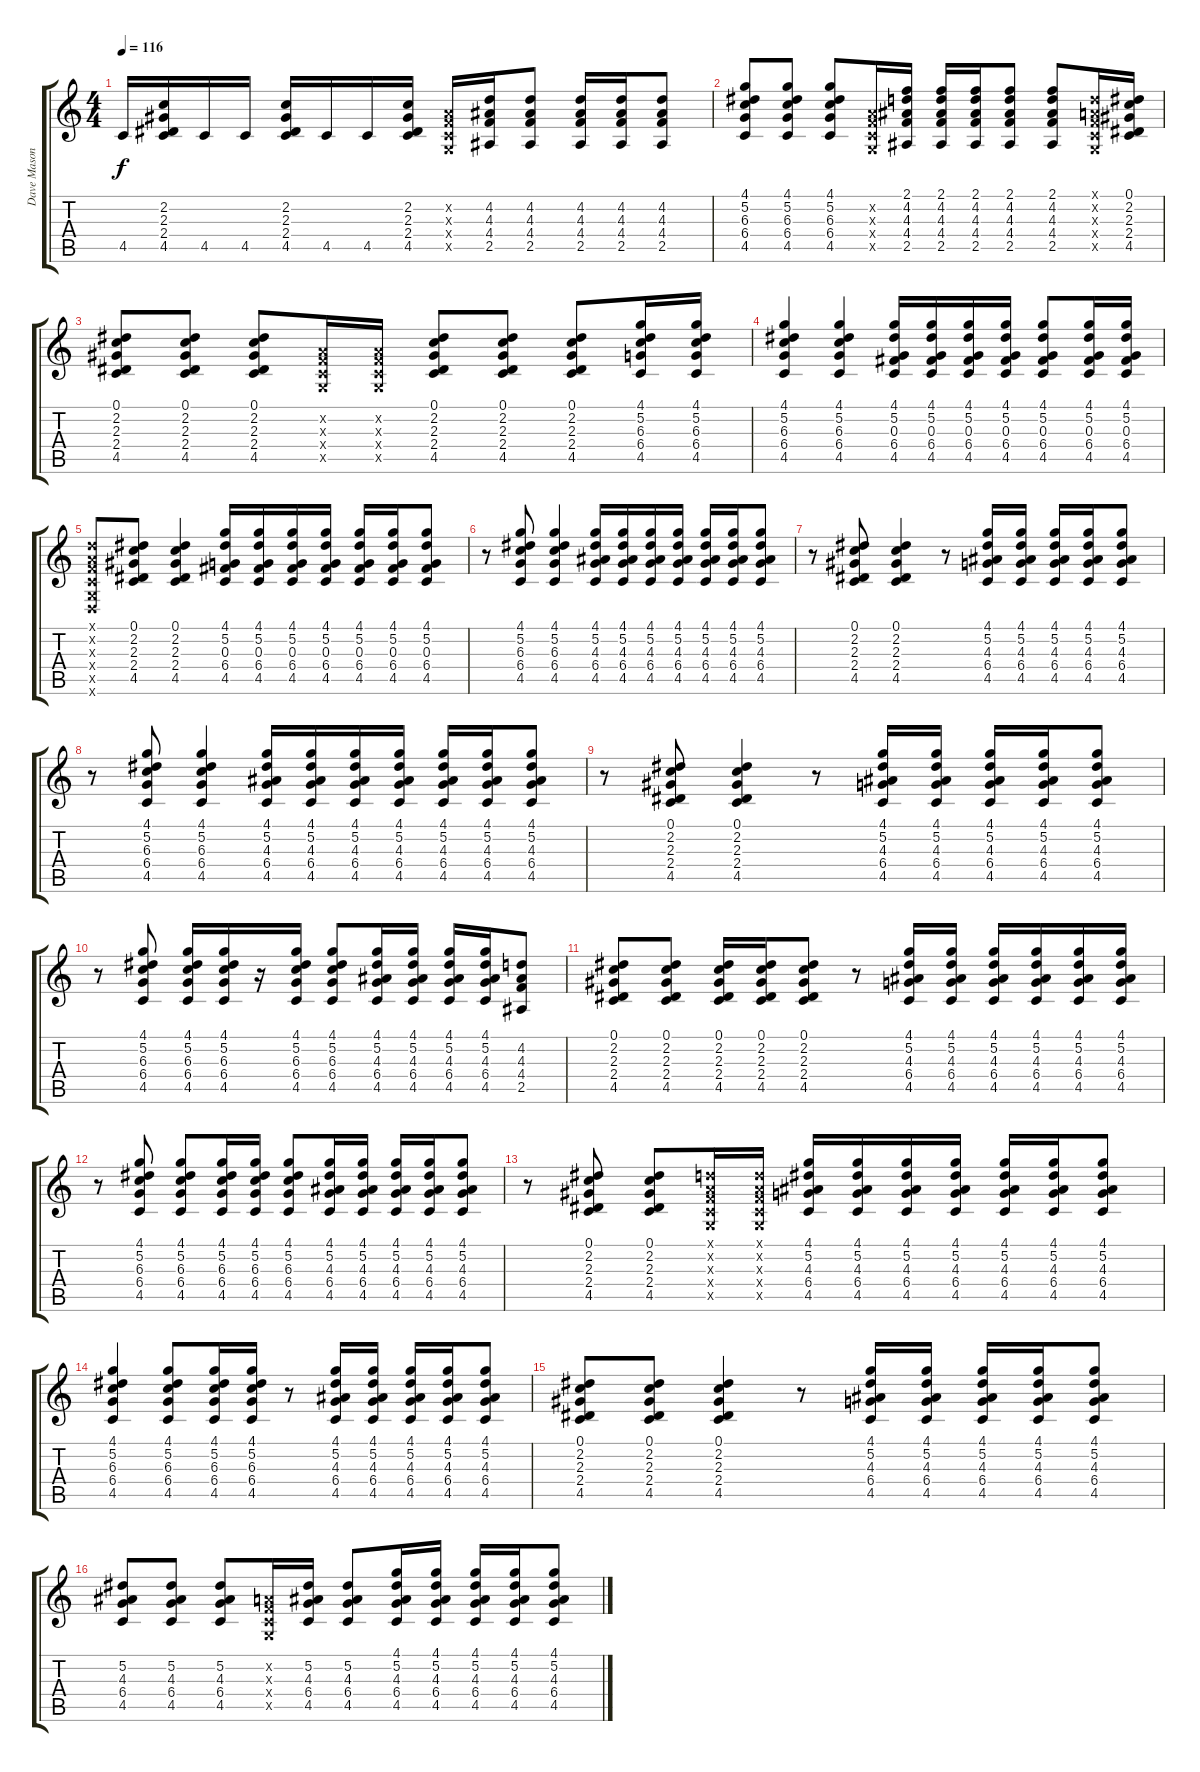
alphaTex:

\track ("Dave Mason" "Dave Mason") {instrument acousticguitarsteel}
\staff {score tabs}
\tuning (Eb4 Bb3 Gb3 Db3 Ab2 Eb2) {hide}
\ts (4 4)
\tempo 116
\clef g2
\ks c
4.5.16{dy f} (2.2 2.3 2.4 4.5).16 4.5.16 4.5.16 (2.2 2.3 2.4 4.5).16 4.5.16 4.5.16 (2.2 2.3 2.4 4.5).16 (-1.2{x} -1.3{x} -1.4{x} -1.5{x}).16 (4.2 4.3 4.4 2.5).16 (4.2 4.3 4.4 2.5).8 (4.2 4.3 4.4 2.5).16 (4.2 4.3 4.4 2.5).16 (4.2 4.3 4.4 2.5).8 |
(4.1 5.2 6.3 6.4 4.5).8 (4.1 5.2 6.3 6.4 4.5).8 (4.1 5.2 6.3 6.4 4.5).8 (-1.2{x} -1.3{x} -1.4{x} -1.5{x}).16 (2.1 4.2 4.3 4.4 2.5).16 (2.1 4.2 4.3 4.4 2.5).16 (2.1 4.2 4.3 4.4 2.5).16 (2.1 4.2 4.3 4.4 2.5).8 (2.1 4.2 4.3 4.4 2.5).8 (-1.1{x} -1.2{x} -1.3{x} -1.4{x} -1.5{x}).16 (0.1 2.2 2.3 2.4 4.5).16 |
(0.1 2.2 2.3 2.4 4.5).8 (0.1 2.2 2.3 2.4 4.5).8 (0.1 2.2 2.3 2.4 4.5).8 (-1.2{x} -1.3{x} -1.4{x} -1.5{x}).16 (-1.2{x} -1.3{x} -1.4{x} -1.5{x}).16 (0.1 2.2 2.3 2.4 4.5).8 (0.1 2.2 2.3 2.4 4.5).8 (0.1 2.2 2.3 2.4 4.5).8 (4.1 5.2 6.3 6.4 4.5).16 (4.1 5.2 6.3 6.4 4.5).16 |
(4.1 5.2 6.3 6.4 4.5).4 (4.1 5.2 6.3 6.4 4.5).4 (4.1 5.2 0.3 6.4 4.5).16 (4.1 5.2 0.3 6.4 4.5).16 (4.1 5.2 0.3 6.4 4.5).16 (4.1 5.2 0.3 6.4 4.5).16 (4.1 5.2 0.3 6.4 4.5).8 (4.1 5.2 0.3 6.4 4.5).16 (4.1 5.2 0.3 6.4 4.5).16 |
(-1.1{x} -1.2{x} -1.3{x} -1.4{x} -1.5{x} -1.6{x}).8 (0.1 2.2 2.3 2.4 4.5).8 (0.1 2.2 2.3 2.4 4.5).4 (4.1 5.2 0.3 6.4 4.5).16 (4.1 5.2 0.3 6.4 4.5).16 (4.1 5.2 0.3 6.4 4.5).16 (4.1 5.2 0.3 6.4 4.5).16 (4.1 5.2 0.3 6.4 4.5).16 (4.1 5.2 0.3 6.4 4.5).16 (4.1 5.2 0.3 6.4 4.5).8 |
r.8 (4.1 5.2 6.3 6.4 4.5).8 (4.1 5.2 6.3 6.4 4.5).4 (4.1 5.2 4.3 6.4 4.5).16 (4.1 5.2 4.3 6.4 4.5).16 (4.1 5.2 4.3 6.4 4.5).16 (4.1 5.2 4.3 6.4 4.5).16 (4.1 5.2 4.3 6.4 4.5).16 (4.1 5.2 4.3 6.4 4.5).16 (4.1 5.2 4.3 6.4 4.5).8 |
r.8 (0.1 2.2 2.3 2.4 4.5).8 (0.1 2.2 2.3 2.4 4.5).4 r.8 (4.1 5.2 4.3 6.4 4.5).16 (4.1 5.2 4.3 6.4 4.5).16 (4.1 5.2 4.3 6.4 4.5).16 (4.1 5.2 4.3 6.4 4.5).16 (4.1 5.2 4.3 6.4 4.5).8 |
r.8 (4.1 5.2 6.3 6.4 4.5).8 (4.1 5.2 6.3 6.4 4.5).4 (4.1 5.2 4.3 6.4 4.5).16 (4.1 5.2 4.3 6.4 4.5).16 (4.1 5.2 4.3 6.4 4.5).16 (4.1 5.2 4.3 6.4 4.5).16 (4.1 5.2 4.3 6.4 4.5).16 (4.1 5.2 4.3 6.4 4.5).16 (4.1 5.2 4.3 6.4 4.5).8 |
r.8 (0.1 2.2 2.3 2.4 4.5).8 (0.1 2.2 2.3 2.4 4.5).4 r.8 (4.1 5.2 4.3 6.4 4.5).16 (4.1 5.2 4.3 6.4 4.5).16 (4.1 5.2 4.3 6.4 4.5).16 (4.1 5.2 4.3 6.4 4.5).16 (4.1 5.2 4.3 6.4 4.5).8 |
r.8 (4.1 5.2 6.3 6.4 4.5).8 (4.1 5.2 6.3 6.4 4.5).16 (4.1 5.2 6.3 6.4 4.5).16 r.16 (4.1 5.2 6.3 6.4 4.5).16 (4.1 5.2 6.3 6.4 4.5).8 (4.1 5.2 4.3 6.4 4.5).16 (4.1 5.2 4.3 6.4 4.5).16 (4.1 5.2 4.3 6.4 4.5).16 (4.1 5.2 4.3 6.4 4.5).16 (4.2 4.3 4.4 2.5).8 |
(0.1 2.2 2.3 2.4 4.5).8 (0.1 2.2 2.3 2.4 4.5).8 (0.1 2.2 2.3 2.4 4.5).16 (0.1 2.2 2.3 2.4 4.5).16 (0.1 2.2 2.3 2.4 4.5).8 r.8 (4.1 5.2 4.3 6.4 4.5).16 (4.1 5.2 4.3 6.4 4.5).16 (4.1 5.2 4.3 6.4 4.5).16 (4.1 5.2 4.3 6.4 4.5).16 (4.1 5.2 4.3 6.4 4.5).16 (4.1 5.2 4.3 6.4 4.5).16 |
r.8 (4.1 5.2 6.3 6.4 4.5).8 (4.1 5.2 6.3 6.4 4.5).8 (4.1 5.2 6.3 6.4 4.5).16 (4.1 5.2 6.3 6.4 4.5).16 (4.1 5.2 6.3 6.4 4.5).8 (4.1 5.2 4.3 6.4 4.5).16 (4.1 5.2 4.3 6.4 4.5).16 (4.1 5.2 4.3 6.4 4.5).16 (4.1 5.2 4.3 6.4 4.5).16 (4.1 5.2 4.3 6.4 4.5).8 |
r.8 (0.1 2.2 2.3 2.4 4.5).8 (0.1 2.2 2.3 2.4 4.5).8 (-1.1{x} -1.2{x} -1.3{x} -1.4{x} -1.5{x}).16 (-1.1{x} -1.2{x} -1.3{x} -1.4{x} -1.5{x}).16 (4.1 5.2 4.3 6.4 4.5).16 (4.1 5.2 4.3 6.4 4.5).16 (4.1 5.2 4.3 6.4 4.5).16 (4.1 5.2 4.3 6.4 4.5).16 (4.1 5.2 4.3 6.4 4.5).16 (4.1 5.2 4.3 6.4 4.5).16 (4.1 5.2 4.3 6.4 4.5).8 |
(4.1 5.2 6.3 6.4 4.5).4 (4.1 5.2 6.3 6.4 4.5).8 (4.1 5.2 6.3 6.4 4.5).16 (4.1 5.2 6.3 6.4 4.5).16 r.8 (4.1 5.2 4.3 6.4 4.5).16 (4.1 5.2 4.3 6.4 4.5).16 (4.1 5.2 4.3 6.4 4.5).16 (4.1 5.2 4.3 6.4 4.5).16 (4.1 5.2 4.3 6.4 4.5).8 |
(0.1 2.2 2.3 2.4 4.5).8 (0.1 2.2 2.3 2.4 4.5).8 (0.1 2.2 2.3 2.4 4.5).4 r.8 (4.1 5.2 4.3 6.4 4.5).16 (4.1 5.2 4.3 6.4 4.5).16 (4.1 5.2 4.3 6.4 4.5).16 (4.1 5.2 4.3 6.4 4.5).16 (4.1 5.2 4.3 6.4 4.5).8 |
(5.2 4.3 6.4 4.5).8 (5.2 4.3 6.4 4.5).8 (5.2 4.3 6.4 4.5).8 (-1.2{x} -1.3{x} -1.4{x} -1.5{x}).16 (5.2 4.3 6.4 4.5).16 (5.2 4.3 6.4 4.5).8 (4.1 5.2 4.3 6.4 4.5).16 (4.1 5.2 4.3 6.4 4.5).16 (4.1 5.2 4.3 6.4 4.5).16 (4.1 5.2 4.3 6.4 4.5).16 (4.1 5.2 4.3 6.4 4.5).8
